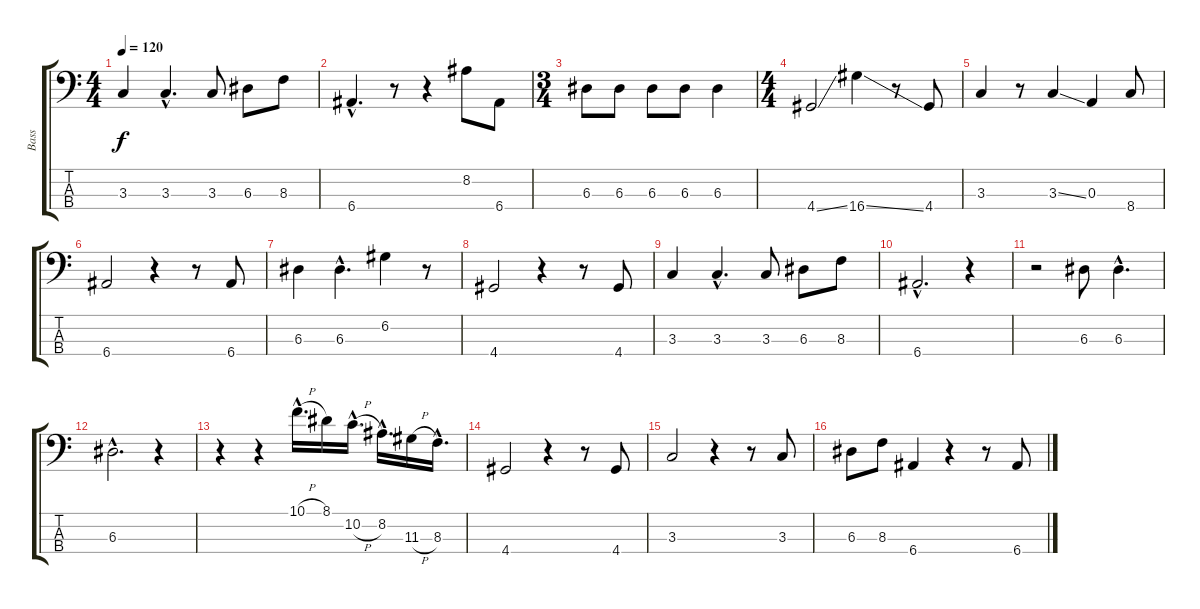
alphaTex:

\track ("Bass" "Bass") {instrument electricbassfinger}
\staff {score tabs}
\tuning (G2 D2 A1 E1) {hide}
\ts (4 4)
\tempo 120
\clef f4
\ks c
3.3.4{dy f} 3.3{hac}.4{d} 3.3.8 6.3.8 8.3.8 |
6.4{hac}.4{d} r.8 r.4 8.2.8 6.4.8 |
\ts (3 4)
6.3.8 6.3.8 6.3.8 6.3.8 6.3.4 |
\ts (4 4)
4.4{ss}.2 16.4{ss}.4 r.8 4.4.8 |
3.3.4 r.8 3.3{ss}.4 0.3.4 8.4.8 |
6.4.2 r.4 r.8 6.4.8 |
6.3.4 6.3{hac}.4{d} 6.2.4 r.8 |
4.4.2 r.4 r.8 4.4.8 |
3.3.4 3.3{hac}.4{d} 3.3.8 6.3.8 8.3.8 |
6.4{hac}.2{d} r.4 |
r.2 6.3.8 6.3{hac}.4{d} |
6.3{hac}.2{d} r.4 |
r.4 r.4 10.1{h hac}.16{d} 8.1.16 10.2{h hac}.16{d} 8.2{hac}.16{d} 11.3{h}.16 8.3{hac}.16{d} |
4.4.2 r.4 r.8 4.4.8 |
3.3.2 r.4 r.8 3.3.8 |
6.3.8 8.3.8 6.4.4 r.4 r.8 6.4.8
